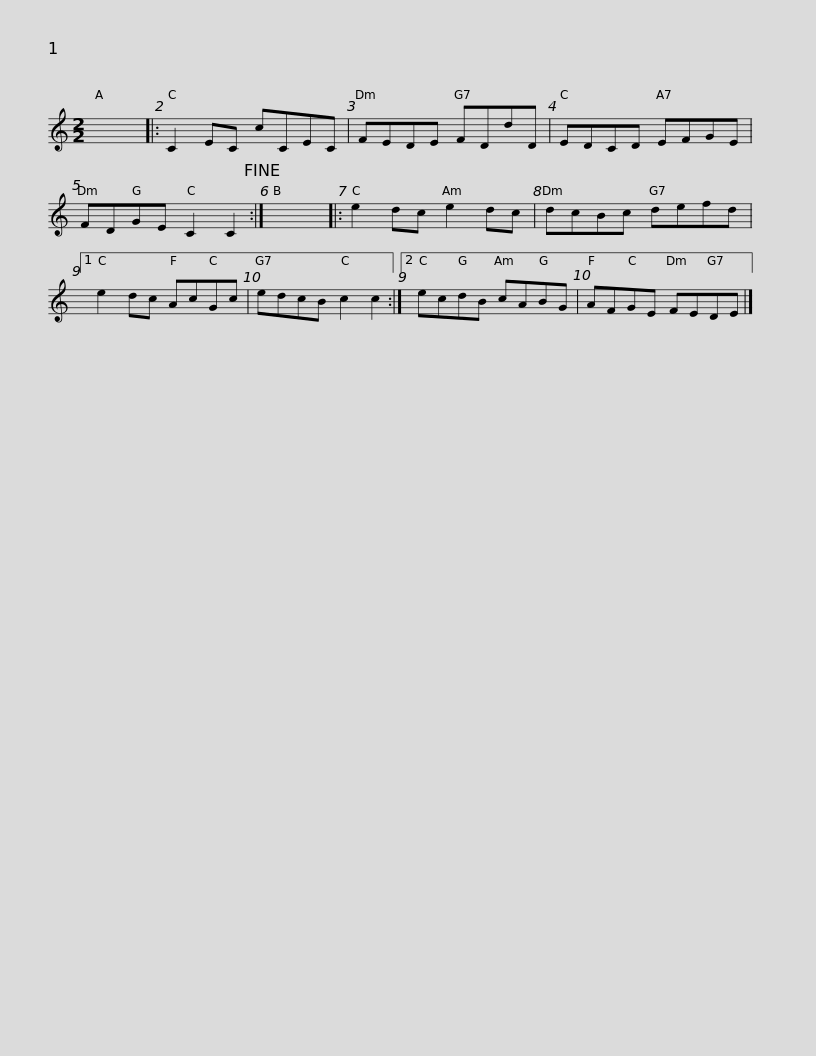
X:1
L:1/8
M:2/2
I:linebreak $
K:C
V:1 treble
V:1
 x8 |: C2 EC cCEC | FEDE FDdD | EDCD EFGE | FDGE C2 C2!fine! :| %5
 x8 |: e2 dc e2 dc |$ dcBc defd |1 e2 dc AcGc | edcB c2 c2 :|2 %10
 ecdB cABG | AFGE FEDE |] %12
